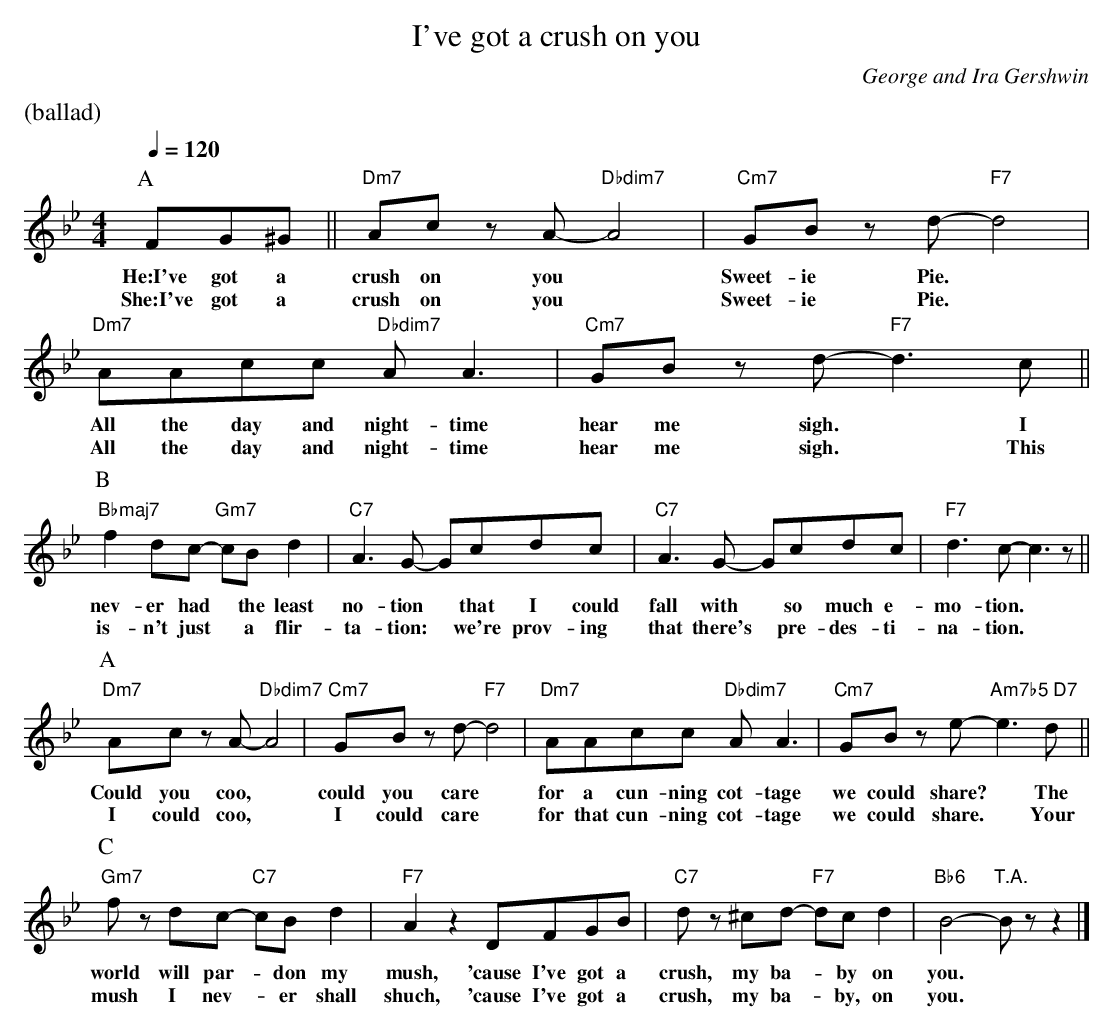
X:1
T:I've got a crush on you
M:4/4
L:1/8
C:George and Ira Gershwin
Q:1/4=120
K:Bb
%%text (ballad)
P:A
FG^G || "Dm7"Ac zA- "Dbdim7"A4 | "Cm7"GB zd- "F7"d4 | "Dm7"AAcc "Dbdim7"AA3 | "Cm7"GB zd- "F7"d3c ||
w:He:I've got a crush on you* Sweet-ie Pie.* All the day and night-time hear me sigh.* I
w:She:I've got a crush on you* Sweet-ie Pie.* All the day and night-time hear me sigh.* This
P:B
"Bbmaj7"f2dc- "Gm7"cBd2 | "C7"A3G- Gcdc | "C7"A3G- Gcdc | "F7"d3c- c3z ||
w:nev-er had* the least no-tion* that I could fall with* so much e-mo-tion.*
w:is-n't just* a flir-ta-tion:* we're prov-ing that there's* pre-des-ti-na-tion.*
P:A
"Dm7"Ac zA- "Dbdim7"A4 | "Cm7"GB zd- "F7"d4 | "Dm7"AAcc "Dbdim7"AA3 | "Cm7"GB ze- "Am7b5 D7"e3d ||
w:Could you coo,* could you care* for a cun-ning cot-tage we could share?* The
w:I could coo,* I could care* for that cun-ning cot-tage we could share.* Your
P:C
"Gm7"fz dc- "C7"cBd2 | "F7"A2z2 DFGB | "C7"dz ^cd- "F7"dcd2 | "Bb6"B4- "T.A."Bzz2 |]
w:world will par-*don my mush, 'cause I've got a crush, my ba-*by on you.*
w:mush I nev-*er shall shuch, 'cause I've got a crush, my ba-*by, on you.*
